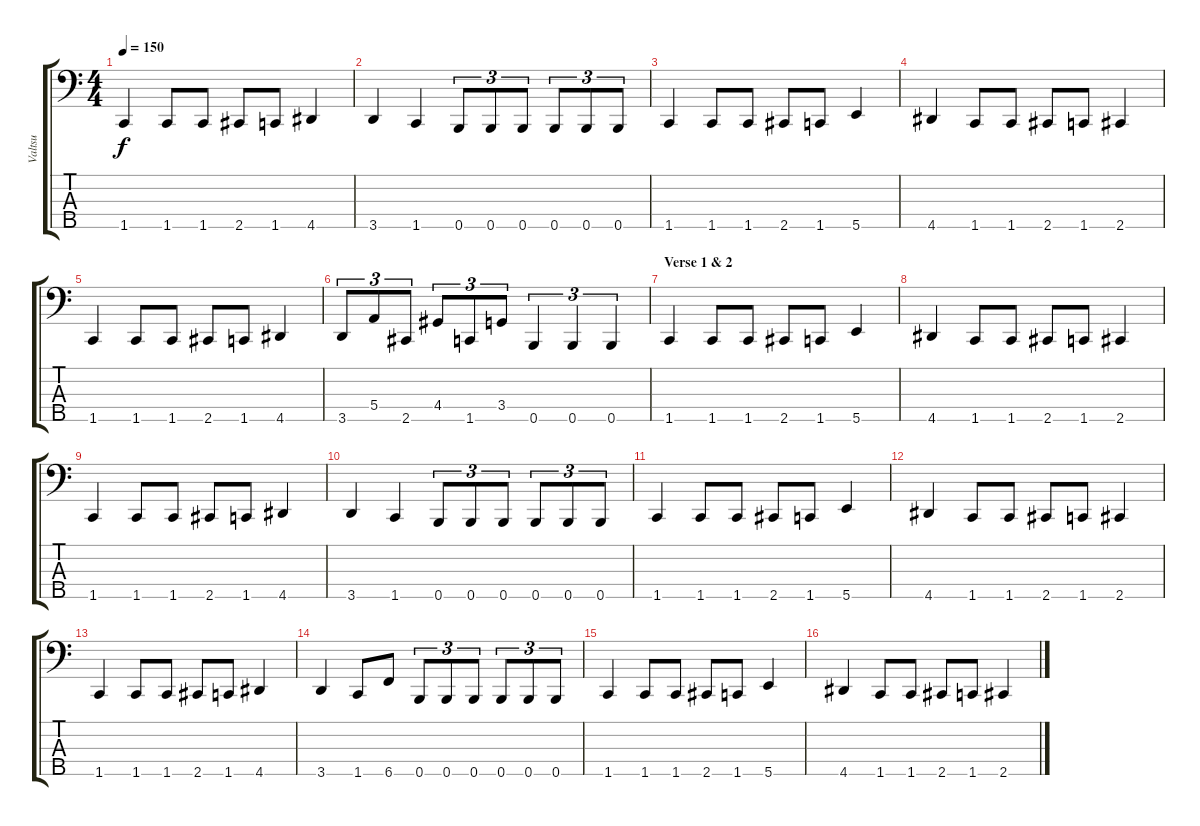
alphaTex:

\track ("Valtsu" "Valtsu") {instrument slapbass1}
\staff {score tabs}
\tuning (G2 D2 A1 E1 B0) {hide}
\ts (4 4)
\tempo 150
\clef f4
\ks c
1.5.4{dy f} 1.5.8 1.5.8 2.5.8 1.5.8 4.5.4 |
3.5.4 1.5.4 0.5.8{tu (3 2)} 0.5.8{tu (3 2)} 0.5.8{tu (3 2)} 0.5.8{tu (3 2)} 0.5.8{tu (3 2)} 0.5.8{tu (3 2)} |
1.5.4 1.5.8 1.5.8 2.5.8 1.5.8 5.5.4 |
4.5.4 1.5.8 1.5.8 2.5.8 1.5.8 2.5.4 |
1.5.4 1.5.8 1.5.8 2.5.8 1.5.8 4.5.4 |
3.5.8{tu (3 2)} 5.4.8{tu (3 2)} 2.5.8{tu (3 2)} 4.4.8{tu (3 2)} 1.5.8{tu (3 2)} 3.4.8{tu (3 2)} 0.5.4{tu (3 2)} 0.5.4{tu (3 2)} 0.5.4{tu (3 2)} |
\section ("" "Verse 1 & 2")
1.5.4 1.5.8 1.5.8 2.5.8 1.5.8 5.5.4 |
4.5.4 1.5.8 1.5.8 2.5.8 1.5.8 2.5.4 |
1.5.4 1.5.8 1.5.8 2.5.8 1.5.8 4.5.4 |
3.5.4 1.5.4 0.5.8{tu (3 2)} 0.5.8{tu (3 2)} 0.5.8{tu (3 2)} 0.5.8{tu (3 2)} 0.5.8{tu (3 2)} 0.5.8{tu (3 2)} |
1.5.4 1.5.8 1.5.8 2.5.8 1.5.8 5.5.4 |
4.5.4 1.5.8 1.5.8 2.5.8 1.5.8 2.5.4 |
1.5.4 1.5.8 1.5.8 2.5.8 1.5.8 4.5.4 |
3.5.4 1.5.8 6.5.8 0.5.8{tu (3 2)} 0.5.8{tu (3 2)} 0.5.8{tu (3 2)} 0.5.8{tu (3 2)} 0.5.8{tu (3 2)} 0.5.8{tu (3 2)} |
1.5.4 1.5.8 1.5.8 2.5.8 1.5.8 5.5.4 |
4.5.4 1.5.8 1.5.8 2.5.8 1.5.8 2.5.4
